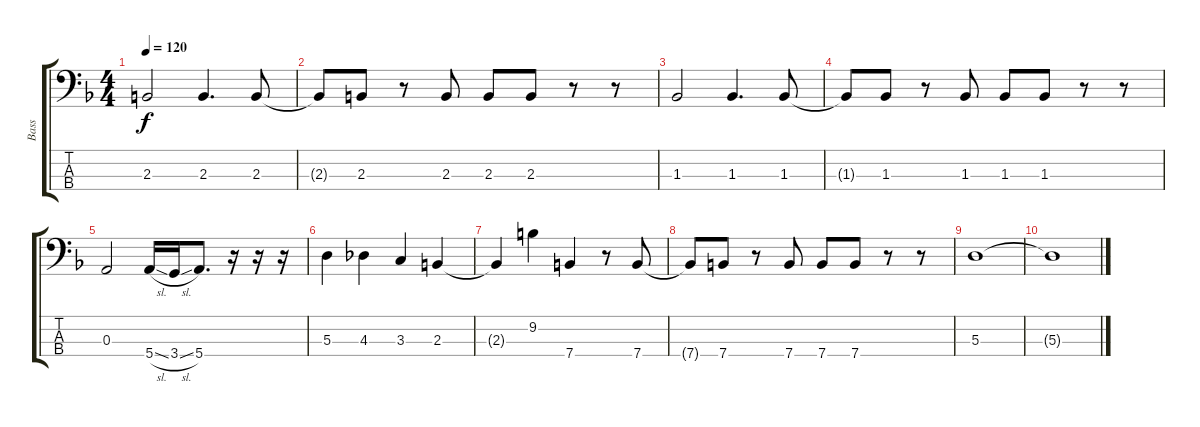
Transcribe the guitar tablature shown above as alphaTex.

\track ("Bass" "Bass") {instrument electricbassfinger}
\staff {score tabs}
\tuning (G2 D2 A1 E1) {hide}
\ts (4 4)
\tempo 120
\clef f4
\ks f
2.3.2{dy f} 2.3.4{d} 2.3.8 |
2.3{t}.8 2.3.8 r.8 2.3.8 2.3.8 2.3.8 r.8 r.8 |
1.3.2 1.3.4{d} 1.3.8 |
1.3{t}.8 1.3.8 r.8 1.3.8 1.3.8 1.3.8 r.8 r.8 |
0.3.2 5.4{sl}.16 3.4{sl}.16 5.4.8{d} r.16 r.16 r.16 |
5.3.4 4.3.4 3.3.4 2.3.4 |
2.3{t}.4 9.2.4 7.4.4 r.8 7.4.8 |
7.4{t}.8 7.4.8 r.8 7.4.8 7.4.8 7.4.8 r.8 r.8 |
5.3.1 |
5.3{t}.1
